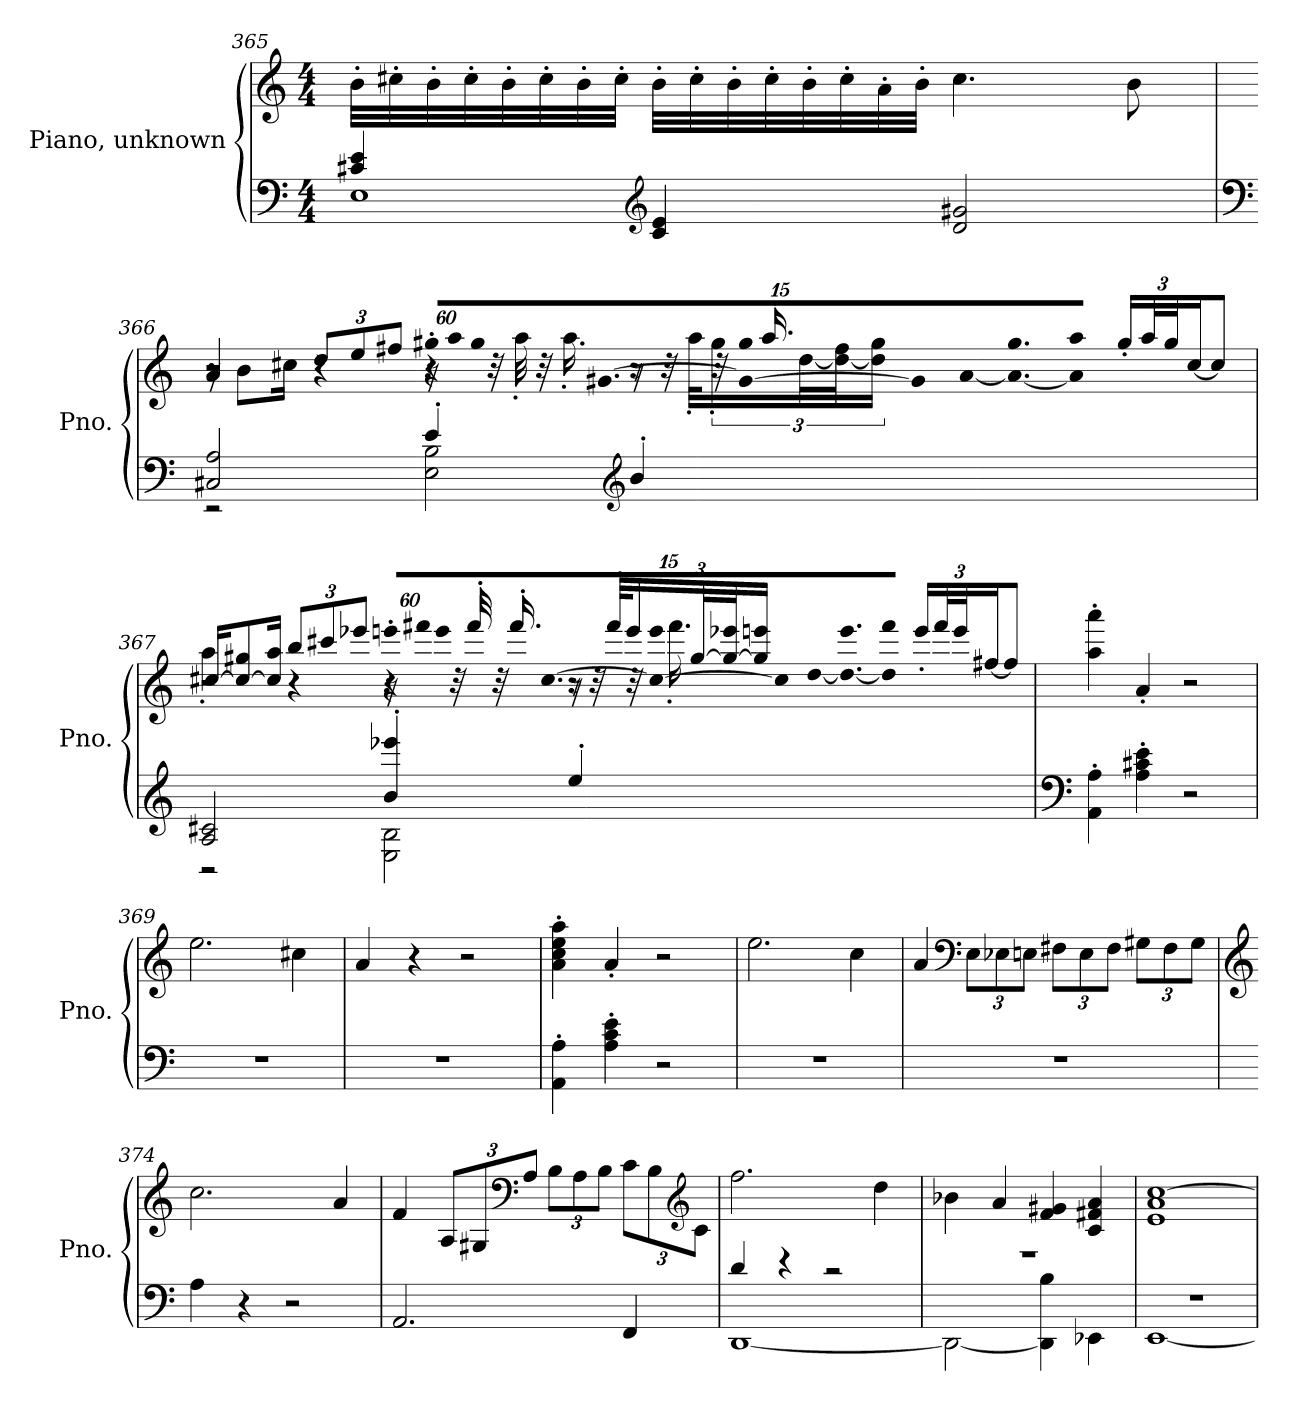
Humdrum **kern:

**kern	**kern
*part1	*part1
*staff2	*staff1
*I"Piano, unknown	*
*I'Pno.	*
*clefF4	*clefG2
*k[]	*k[]
*M4/4	*M4/4
=365	=365
*^	*
4c#X/ 4e/	1E	32b'\LLL
.	.	32cc#X'\
.	.	32b'\
.	.	32cc#'\
.	.	32b'\
.	.	32cc#'\
.	.	32b'\
.	.	32cc#'\JJJ
*clefG2	*	*
4c#/ 4e/	.	32b'\LLL
.	.	32cc#'\
.	.	32b'\
.	.	32cc#'\
.	.	32b'\
.	.	32cc#'\
.	.	32a'\
.	.	32b'\JJJ
2d/ 2g#X/	.	4.cc#\
.	.	8b\
!!LO:LB:g=z
=366	=366	=366
*clefF4	*	*
*	*	*^
*	*	*	*^
2C#X/ 2A/	2r	2r	16r	4a/
.	.	.	8b\L	.
.	.	.	16cc#X\Jk	.
*	*	*	*	*Xbrackettup
.	.	.	4r	12dd/L
.	.	.	.	12ee/
.	.	.	.	12ff#X/J
!	!	!	!	!LO:N:vis=32
4e'/	2E\ 2B\	4r	16r	1920%53gg#X'/LLL
!	!	!	!	!LO:N:vis=32
.	.	.	.	1920%53aa/
.	.	.	.	1920ryy
!	!	!	!	!LO:N:vis=32
.	.	.	.	1920%53gg#/
.	.	.	32r	.
.	.	.	.	[36.g#X/
.	.	.	32aa'\	.
!	!	!	!	!LO:N:vis=64
.	.	.	32r	640%9g#/_ 640%9gg#/K
!	!	!	!	!LO:N:vis=32
.	.	.	.	1920%53g#/]
.	.	.	16.aa'\	.
!	!	!	!	!LO:N:vis=64
.	.	.	.	[640%9a/K
.	.	.	.	36.a/_ 36.gg#/
!	!	!	!	!LO:N:vis=32
.	.	.	.	1920%53a/] 1920%53aa/JJJ
*clefG2	*	*	*	*
4b'/	.	8r	16r	24gg#'/LL
.	.	.	.	48aa/L
.	.	.	32r	48gg#/J
.	.	.	.	[24cc#/J
.	.	.	32aa'\KLL	.
.	.	32r	24gg#'\	8cc#/J]
.	.	16.aa'/	.	.
.	.	.	[48dd\L	.
.	.	.	48dd\_ 48ff#\J	.
.	.	.	24dd\] 24gg#\JJ	.
!!LO:LB:g=z	!!	!!
=367	=367	=367	=367	=367
2A/ 2c#X/	2r	2r	4aa'\	[16cc#X/KL
.	.	.	.	8cc#/_ 8gg#X/
.	.	.	.	16cc#/] 16aa/Jk
.	.	.	4r	12bb/L
.	.	.	.	12ccc#X/
.	.	.	.	12eee-X/J
!	!	!	!	!LO:N:vis=32
4b/' 4eee-X/'	2E\ 2B\	16r	4r	1920%53eeen'/LLL
!	!	!	!	!LO:N:vis=32
.	.	.	.	1920%53fff#X/
.	.	.	.	1920ryy
!	!	!	!	!LO:N:vis=32
.	.	.	.	1920%53eee/
.	.	32r	.	.
.	.	.	.	[36.cc#/
.	.	32fff#'/	.	.
!	!	!	!	!LO:N:vis=64
.	.	32r	.	640%9cc#/_ 640%9eee/K
!	!	!	!	!LO:N:vis=32
.	.	.	.	1920%53cc#/]
.	.	16.fff#'/	.	.
!	!	!	!	!LO:N:vis=64
.	.	.	.	[640%9dd/K
.	.	.	.	36.dd/_ 36.eee/
!	!	!	!	!LO:N:vis=32
.	.	.	.	1920%53dd/] 1920%53fff#/JJJ
4ee'/	.	16r	8r	24eee'/LL
.	.	.	.	48fff#/L
.	.	32r	.	48eee/J
.	.	.	.	[24ff#X/J
.	.	32fff#'/KLL	.	.
.	.	24eee'/	32r	8ff#/J]
.	.	.	16.fff#'\	.
.	.	[48gg#/L	.	.
.	.	48gg#/_ 48eee-X/J	.	.
.	.	24gg#/] 24eeen/JJ	.	.
*v	*v	*	*	*
*	*v	*v	*v
!!LO:LB:g=z
=368	=368
*clefF4	*
4AA\' 4A\'	4aa\' 4aaa\'
4A\' 4c#X\' 4e\'	4a'/
2r	2r
=369	=369
1r	2.ee\
.	4cc#X\
=370	=370
1r	4a/
.	4r
.	2r
=371	=371
4AA\' 4A\'	4a\' 4cc\' 4ee\' 4aa\'
4A\' 4c\' 4e\'	4a'/
2r	2r
=372	=372
1r	2.ee\
.	4cc\
=373	=373
1r	4a/
*	*clefF4
.	12E\L
.	12E-X\
.	12En\J
.	12F#X\L
.	12E\
.	12F#\J
.	12G#X\L
.	12F#\
.	12G#\J
=374	=374
*	*clefG2
4A\	2.cc\
4r	.
2r	.
.	4a/
!!LO:PB:g=z
=375	=375
2.AA/	4f/
.	12A/L
.	12G#X/
*	*clefF4
.	12A/J
.	12B\L
.	12A\
.	12B\J
4FF/	12c\L
.	12B\
*	*clefG2
.	12c\J
=376	=376
*^	*
4d/	[1DD	2.ff\
4r	.	.
2r	.	.
.	.	4dd\
=377	=377	=377
1r	2DD\_	4b-X\
.	.	4a/
.	4DD\] 4B\	4f/ 4g#X/
.	4EE-X\	4c/ 4f#X/ 4a/
=378	=378	=378
*	*	*^
1r	[1EE	[1cc	1e 1a
*v	*v	*	*
*	*v	*v
=	=
*-	*-
